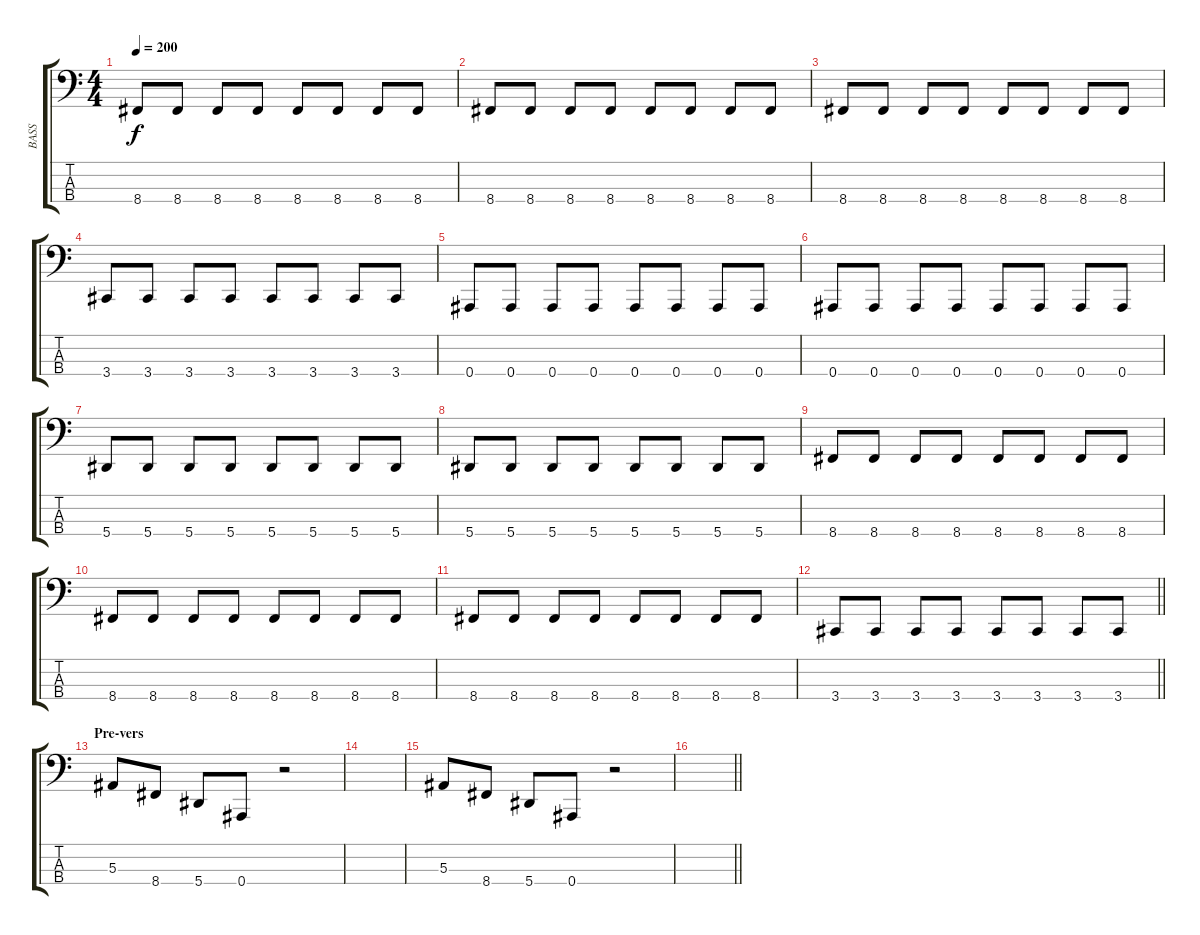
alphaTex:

\track ("BASS" "BASS") {instrument electricbasspick}
\staff {score tabs}
\tuning (Eb2 Bb1 F1 Bb0) {hide}
\ts (4 4)
\tempo 200
\clef f4
\ks c
8.4.8{dy f} 8.4.8 8.4.8 8.4.8 8.4.8 8.4.8 8.4.8 8.4.8 |
8.4.8 8.4.8 8.4.8 8.4.8 8.4.8 8.4.8 8.4.8 8.4.8 |
8.4.8 8.4.8 8.4.8 8.4.8 8.4.8 8.4.8 8.4.8 8.4.8 |
3.4.8 3.4.8 3.4.8 3.4.8 3.4.8 3.4.8 3.4.8 3.4.8 |
0.4.8 0.4.8 0.4.8 0.4.8 0.4.8 0.4.8 0.4.8 0.4.8 |
0.4.8 0.4.8 0.4.8 0.4.8 0.4.8 0.4.8 0.4.8 0.4.8 |
5.4.8 5.4.8 5.4.8 5.4.8 5.4.8 5.4.8 5.4.8 5.4.8 |
5.4.8 5.4.8 5.4.8 5.4.8 5.4.8 5.4.8 5.4.8 5.4.8 |
8.4.8 8.4.8 8.4.8 8.4.8 8.4.8 8.4.8 8.4.8 8.4.8 |
8.4.8 8.4.8 8.4.8 8.4.8 8.4.8 8.4.8 8.4.8 8.4.8 |
8.4.8 8.4.8 8.4.8 8.4.8 8.4.8 8.4.8 8.4.8 8.4.8 |
\barLineRight lightlight
3.4.8 3.4.8 3.4.8 3.4.8 3.4.8 3.4.8 3.4.8 3.4.8 |
\section ("" "Pre-vers")
5.3.8 8.4.8 5.4.8 0.4.8 r.2 |
|
5.3.8 8.4.8 5.4.8 0.4.8 r.2 |
\barLineRight lightlight
